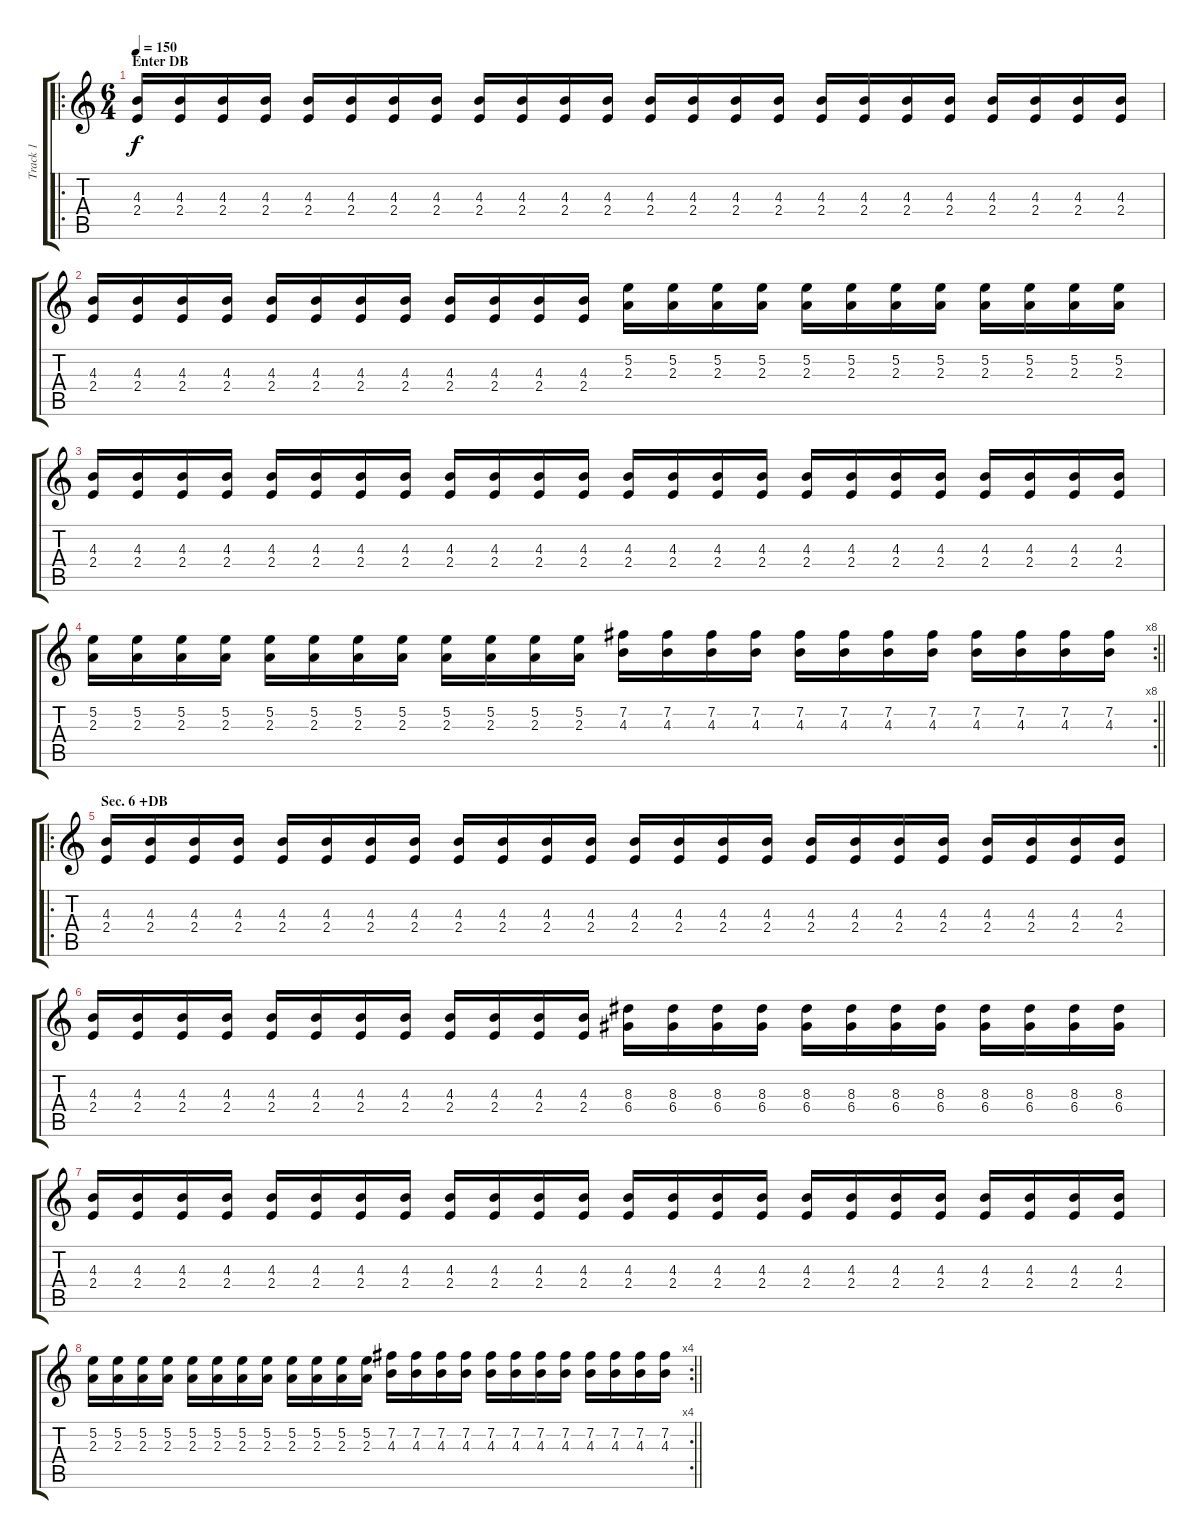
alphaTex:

\track ("Track 1" "Track 1") {instrument overdrivenguitar}
\staff {score tabs}
\tuning (E4 B3 G3 D3 A2 E2) {hide}
\ro
\ts (6 4)
\section ("" "Enter DB")
\tempo 150
\clef g2
\ks c
(4.3 2.4).16{dy f} (4.3 2.4).16 (4.3 2.4).16 (4.3 2.4).16 (4.3 2.4).16 (4.3 2.4).16 (4.3 2.4).16 (4.3 2.4).16 (4.3 2.4).16 (4.3 2.4).16 (4.3 2.4).16 (4.3 2.4).16 (4.3 2.4).16 (4.3 2.4).16 (4.3 2.4).16 (4.3 2.4).16 (4.3 2.4).16 (4.3 2.4).16 (4.3 2.4).16 (4.3 2.4).16 (4.3 2.4).16 (4.3 2.4).16 (4.3 2.4).16 (4.3 2.4).16 |
(4.3 2.4).16 (4.3 2.4).16 (4.3 2.4).16 (4.3 2.4).16 (4.3 2.4).16 (4.3 2.4).16 (4.3 2.4).16 (4.3 2.4).16 (4.3 2.4).16 (4.3 2.4).16 (4.3 2.4).16 (4.3 2.4).16 (5.2 2.3).16 (5.2 2.3).16 (5.2 2.3).16 (5.2 2.3).16 (5.2 2.3).16 (5.2 2.3).16 (5.2 2.3).16 (5.2 2.3).16 (5.2 2.3).16 (5.2 2.3).16 (5.2 2.3).16 (5.2 2.3).16 |
(4.3 2.4).16 (4.3 2.4).16 (4.3 2.4).16 (4.3 2.4).16 (4.3 2.4).16 (4.3 2.4).16 (4.3 2.4).16 (4.3 2.4).16 (4.3 2.4).16 (4.3 2.4).16 (4.3 2.4).16 (4.3 2.4).16 (4.3 2.4).16 (4.3 2.4).16 (4.3 2.4).16 (4.3 2.4).16 (4.3 2.4).16 (4.3 2.4).16 (4.3 2.4).16 (4.3 2.4).16 (4.3 2.4).16 (4.3 2.4).16 (4.3 2.4).16 (4.3 2.4).16 |
\rc 8
\barLineRight lightlight
(5.2 2.3).16 (5.2 2.3).16 (5.2 2.3).16 (5.2 2.3).16 (5.2 2.3).16 (5.2 2.3).16 (5.2 2.3).16 (5.2 2.3).16 (5.2 2.3).16 (5.2 2.3).16 (5.2 2.3).16 (5.2 2.3).16 (7.2 4.3).16 (7.2 4.3).16 (7.2 4.3).16 (7.2 4.3).16 (7.2 4.3).16 (7.2 4.3).16 (7.2 4.3).16 (7.2 4.3).16 (7.2 4.3).16 (7.2 4.3).16 (7.2 4.3).16 (7.2 4.3).16 |
\ro
\section ("" "Sec. 6 +DB")
(4.3 2.4).16 (4.3 2.4).16 (4.3 2.4).16 (4.3 2.4).16 (4.3 2.4).16 (4.3 2.4).16 (4.3 2.4).16 (4.3 2.4).16 (4.3 2.4).16 (4.3 2.4).16 (4.3 2.4).16 (4.3 2.4).16 (4.3 2.4).16 (4.3 2.4).16 (4.3 2.4).16 (4.3 2.4).16 (4.3 2.4).16 (4.3 2.4).16 (4.3 2.4).16 (4.3 2.4).16 (4.3 2.4).16 (4.3 2.4).16 (4.3 2.4).16 (4.3 2.4).16 |
(4.3 2.4).16 (4.3 2.4).16 (4.3 2.4).16 (4.3 2.4).16 (4.3 2.4).16 (4.3 2.4).16 (4.3 2.4).16 (4.3 2.4).16 (4.3 2.4).16 (4.3 2.4).16 (4.3 2.4).16 (4.3 2.4).16 (8.3 6.4).16 (8.3 6.4).16 (8.3 6.4).16 (8.3 6.4).16 (8.3 6.4).16 (8.3 6.4).16 (8.3 6.4).16 (8.3 6.4).16 (8.3 6.4).16 (8.3 6.4).16 (8.3 6.4).16 (8.3 6.4).16 |
(4.3 2.4).16 (4.3 2.4).16 (4.3 2.4).16 (4.3 2.4).16 (4.3 2.4).16 (4.3 2.4).16 (4.3 2.4).16 (4.3 2.4).16 (4.3 2.4).16 (4.3 2.4).16 (4.3 2.4).16 (4.3 2.4).16 (4.3 2.4).16 (4.3 2.4).16 (4.3 2.4).16 (4.3 2.4).16 (4.3 2.4).16 (4.3 2.4).16 (4.3 2.4).16 (4.3 2.4).16 (4.3 2.4).16 (4.3 2.4).16 (4.3 2.4).16 (4.3 2.4).16 |
\rc 4
\barLineRight lightlight
(5.2 2.3).16 (5.2 2.3).16 (5.2 2.3).16 (5.2 2.3).16 (5.2 2.3).16 (5.2 2.3).16 (5.2 2.3).16 (5.2 2.3).16 (5.2 2.3).16 (5.2 2.3).16 (5.2 2.3).16 (5.2 2.3).16 (7.2 4.3).16 (7.2 4.3).16 (7.2 4.3).16 (7.2 4.3).16 (7.2 4.3).16 (7.2 4.3).16 (7.2 4.3).16 (7.2 4.3).16 (7.2 4.3).16 (7.2 4.3).16 (7.2 4.3).16 (7.2 4.3).16
